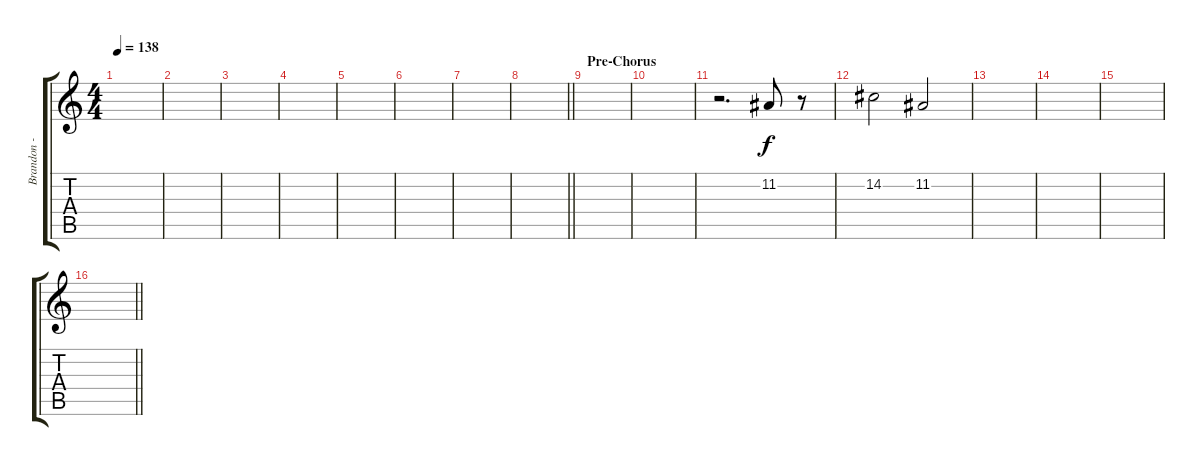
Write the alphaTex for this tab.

\track ("Brandon - Back Vocals" "Brandon - ") {mute instrument flute}
\staff {score tabs}
\tuning (E4 B3 G3 D3 A2 E2) {hide}
\ts (4 4)
\tempo 138
\clef g2
\ks c
|
|
|
|
|
|
|
\barLineRight lightlight
|
\section ("" "Pre-Chorus")
|
|
r.2{d} 11.2.8 r.8 |
14.2.2 11.2.2 |
|
|
|
\barLineRight lightlight
